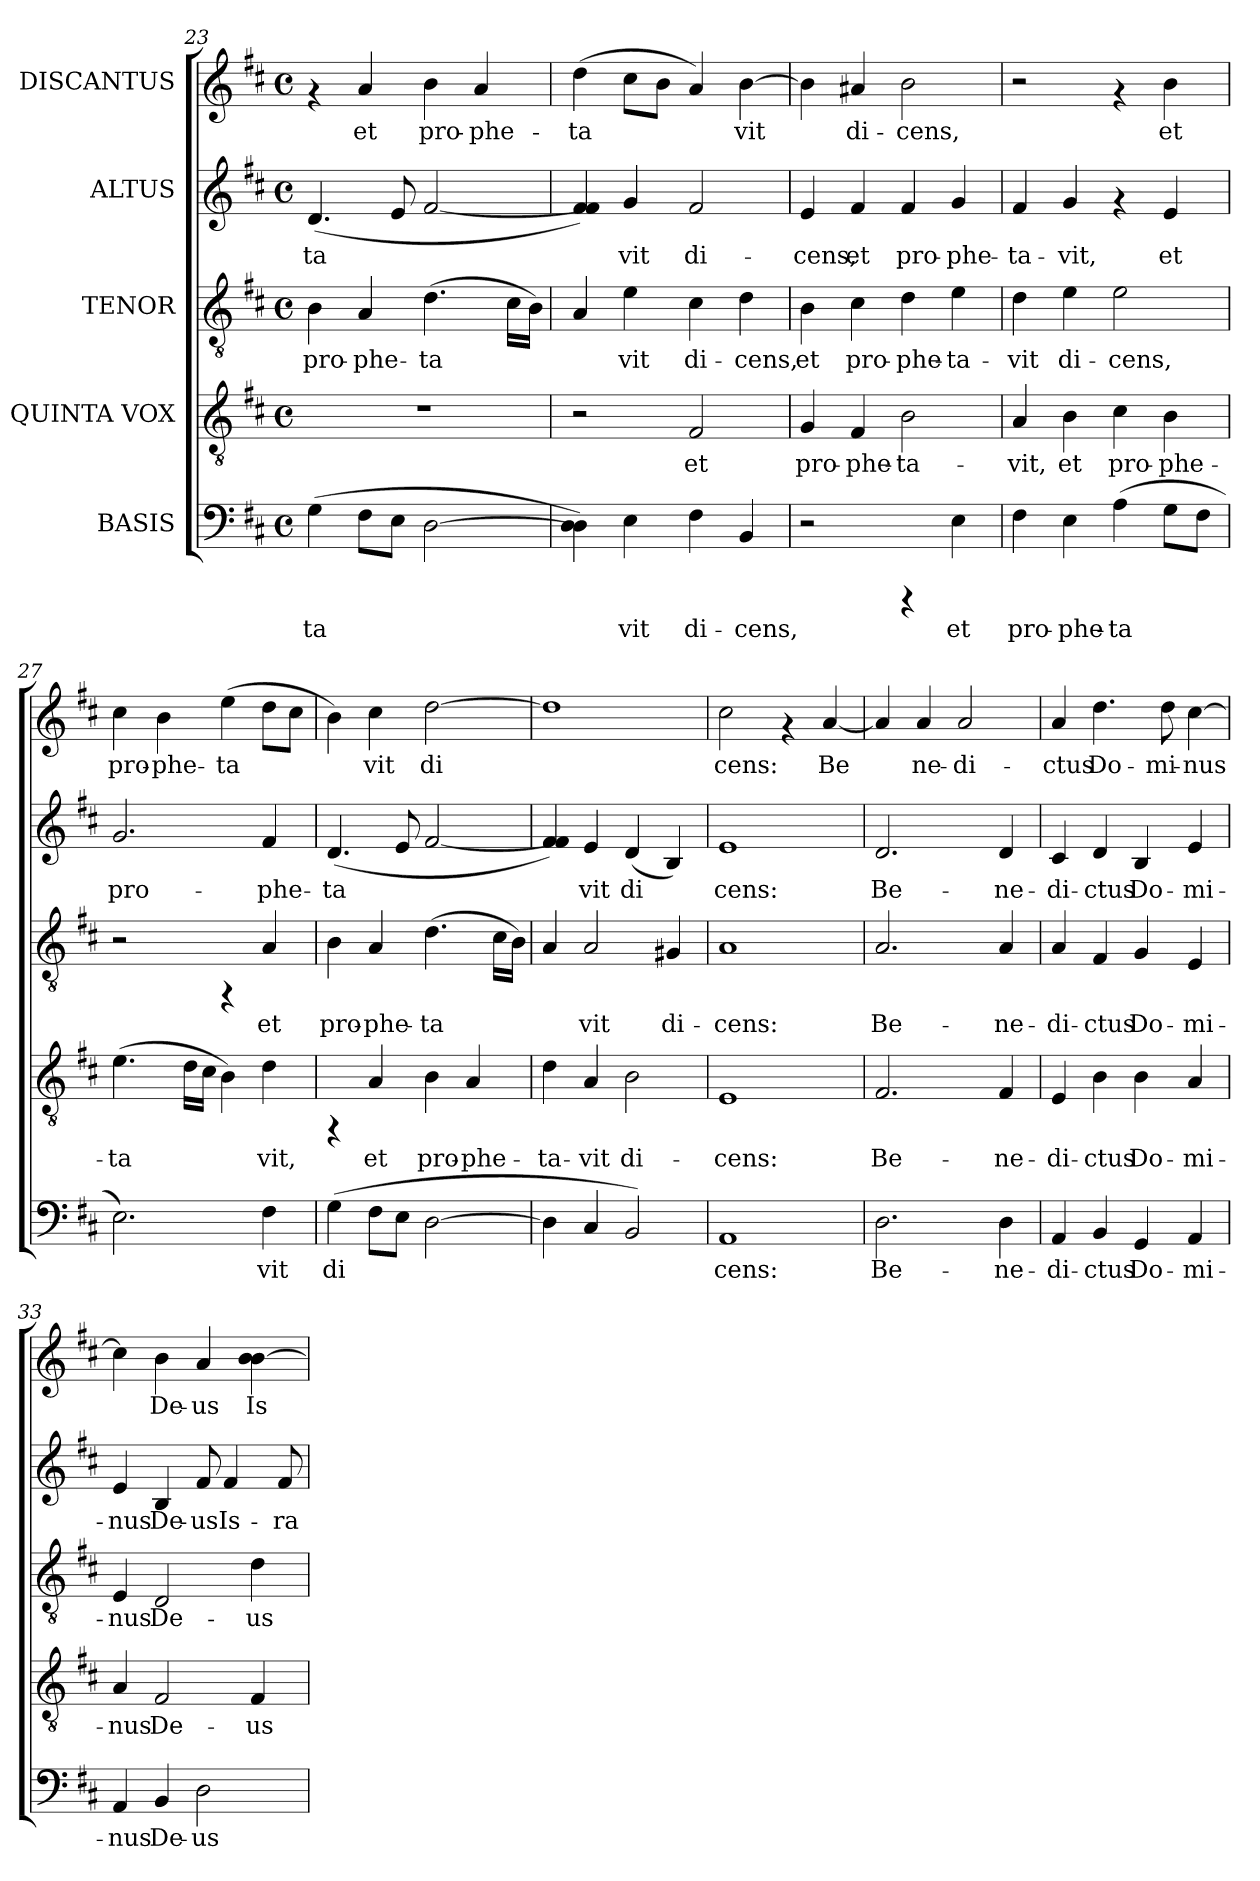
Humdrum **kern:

**kern	**text	**kern	**text	**kern	**text	**kern	**text	**kern	**text
*part5	*part5	*part4	*part4	*part3	*part3	*part2	*part2	*part1	*part1
*staff5	*staff5	*staff4	*staff4	*staff3	*staff3	*staff2	*staff2	*staff1	*staff1
*I"BASIS	*	*I"QUINTA VOX	*	*I"TENOR	*	*I"ALTUS	*	*I"DISCANTUS	*
*clefF4	*	*clefGv2	*	*clefGv2	*	*clefG2	*	*clefG2	*
*k[f#c#]	*	*k[f#c#]	*	*k[f#c#]	*	*k[f#c#]	*	*k[f#c#]	*
*D:	*	*D:	*	*D:	*	*D:	*	*D:	*
*M4/4	*	*M4/4	*	*M4/4	*	*M4/4	*	*M4/4	*
*met(c)	*	*met(c)	*	*met(c)	*	*met(c)	*	*met(c)	*
=23	=23	=23	=23	=23	=23	=23	=23	=23	=23
!	!LO:LY:b:rj	!	!	!	!LO:LY:b:rj	!	!LO:LY:b:cj	!	!
(>4G\	-ta-	1r	.	4B\	pro-	(<4.d/	-ta-	4rf	.
!	!LO:LY:b:rj	!	!	!	!LO:LY:b:rj	!	!	!	!LO:LY:b:cj
8F#\L	--	.	.	4A/	-phe-	.	.	4a/	et
!	!LO:LY:b:rj	!	!	!	!	!	!LO:LY:b:cj	!	!
8E\J	--	.	.	.	.	8e/	--	.	.
!	!LO:LY:b:rj	!	!	!	!LO:LY:b:rj	!	!LO:LY:b:cj	!	!LO:LY:b:cj
[>2D\	--	.	.	(>4.d\	-ta-	[>2f#/	--	4b\	pro-
!	!	!	!	!	!	!	!	!	!LO:LY:b:cj
.	.	.	.	.	.	.	.	4a/	-phe-
!	!	!	!	!	!LO:LY:b:rj	!	!	!	!
.	.	.	.	16c#\L	--	.	.	.	.
!	!	!	!	!	!LO:LY:b:rj	!	!	!	!
.	.	.	.	16B\J)	--	.	.	.	.
!!LO:PB:g=z
=24	=24	=24	=24	=24	=24	=24	=24	=24	=24
!	!LO:LY:b:rj	!	!	!	!LO:LY:b:rj	!	!LO:LY:b:cj	!	!LO:LY:b:cj
4D\ 4D\])	--	2r	.	4A/	--	4f#/ 4f#/])	--	(>4dd\	-ta-
!	!LO:LY:b:rj	!	!	!	!LO:LY:b:rj	!	!LO:LY:b:cj	!	!LO:LY:b:cj
4E\	-vit	.	.	4e\	-vit	4g/	-vit	8cc#\L	--
!	!	!	!	!	!	!	!	!	!LO:LY:b:cj
.	.	.	.	.	.	.	.	8b\J	--
!	!LO:LY:b:rj	!	!LO:LY:b:rj	!	!LO:LY:b:rj	!	!LO:LY:b:cj	!	!LO:LY:b:cj
4F#\	di-	2F#/	et	4c#\	di-	2f#/	di-	4a/)	--
!	!LO:LY:b:rj	!	!	!	!LO:LY:b:rj	!	!	!	!LO:LY:b:cj
4BB/	-cens,	.	.	4d\	-cens,	.	.	[>4b\	-vit
=25	=25	=25	=25	=25	=25	=25	=25	=25	=25
!	!	!	!LO:LY:b:rj	!	!LO:LY:b:rj	!	!LO:LY:b:cj	!	!LO:LY:b:cj
2r	.	4G/	pro-	4B\	et	4e/	-cens,	4b\]	.
!	!	!	!LO:LY:b:rj	!	!LO:LY:b:rj	!	!LO:LY:b:cj	!	!LO:LY:b:cj
.	.	4F#/	-phe-	4c#\	pro-	4f#/	et	4a#X/	di-
!	!	!	!LO:LY:b:rj	!	!LO:LY:b:rj	!	!LO:LY:b:cj	!	!LO:LY:b:cj
4rCCC	.	2B\	-ta-	4d\	-phe-	4f#/	pro-	2b\	-cens,
!	!LO:LY:b:rj	!	!	!	!LO:LY:b:rj	!	!LO:LY:b:cj	!	!
4E\	et	.	.	4e\	-ta-	4g/	-phe-	.	.
=26	=26	=26	=26	=26	=26	=26	=26	=26	=26
!	!LO:LY:b:rj	!	!LO:LY:b:rj	!	!LO:LY:b:rj	!	!LO:LY:b:cj	!	!
4F#\	pro-	4A/	-vit,	4d\	-vit	4f#/	-ta-	2r	.
!	!LO:LY:b:rj	!	!LO:LY:b:rj	!	!LO:LY:b:rj	!	!LO:LY:b:cj	!	!
4E\	-phe-	4B\	et	4e\	di-	4g/	-vit,	.	.
!	!LO:LY:b:rj	!	!LO:LY:b:rj	!	!LO:LY:b:rj	!	!	!	!
(>4A\	-ta-	4c#\	pro-	2e\	-cens,	4rf	.	4rf	.
!	!LO:LY:b:rj	!	!LO:LY:b:rj	!	!	!	!LO:LY:b:cj	!	!LO:LY:b:cj
8G\L	--	4B\	-phe-	.	.	4e/	et	4b\	et
!	!LO:LY:b:rj	!	!	!	!	!	!	!	!
8F#\J	--	.	.	.	.	.	.	.	.
=27	=27	=27	=27	=27	=27	=27	=27	=27	=27
!	!LO:LY:b:rj	!	!LO:LY:b:rj	!	!	!	!LO:LY:b:cj	!	!LO:LY:b:cj
2.E\)	--	(>4.e\	-ta-	2r	.	2.g/	pro-	4cc#\	pro-
!	!	!	!	!	!	!	!	!	!LO:LY:b:cj
.	.	.	.	.	.	.	.	4b\	-phe-
!	!	!	!LO:LY:b:rj	!	!	!	!	!	!
.	.	16d\L	--	.	.	.	.	.	.
!	!	!	!LO:LY:b:rj	!	!	!	!	!	!
.	.	16c#\J	--	.	.	.	.	.	.
!	!	!	!LO:LY:b:rj	!	!	!	!	!	!LO:LY:b:cj
.	.	4B\)	--	4rFF	.	.	.	(>4ee\	-ta-
!	!LO:LY:b:rj	!	!LO:LY:b:rj	!	!LO:LY:b:rj	!	!LO:LY:b:cj	!	!LO:LY:b:cj
4F#\	-vit	4d\	-vit,	4A/	et	4f#/	-phe-	8dd\L	--
!	!	!	!	!	!	!	!	!	!LO:LY:b:cj
.	.	.	.	.	.	.	.	8cc#\J	--
=28	=28	=28	=28	=28	=28	=28	=28	=28	=28
!	!LO:LY:b:rj	!	!	!	!LO:LY:b:rj	!	!LO:LY:b:cj	!	!LO:LY:b:cj
(>4G\	di-	4rFF	.	4B\	pro-	(<4.d/	-ta-	4b\)	--
!	!LO:LY:b:rj	!	!LO:LY:b:rj	!	!LO:LY:b:rj	!	!	!	!LO:LY:b:cj
8F#\L	--	4A/	et	4A/	-phe-	.	.	4cc#\	-vit
!	!LO:LY:b:rj	!	!	!	!	!	!LO:LY:b:cj	!	!
8E\J	--	.	.	.	.	8e/	--	.	.
!	!LO:LY:b:rj	!	!LO:LY:b:rj	!	!LO:LY:b:rj	!	!LO:LY:b:cj	!	!LO:LY:b:cj
[<2D\	--	4B\	pro-	(>4.d\	-ta-	[<2f#/	--	[<2dd\	di-
!	!	!	!LO:LY:b:rj	!	!	!	!	!	!
.	.	4A/	-phe-	.	.	.	.	.	.
!	!	!	!	!	!LO:LY:b:rj	!	!	!	!
.	.	.	.	16c#\L	--	.	.	.	.
!	!	!	!	!	!LO:LY:b:rj	!	!	!	!
.	.	.	.	16B\J)	--	.	.	.	.
!!LO:LB:g=z
=29	=29	=29	=29	=29	=29	=29	=29	=29	=29
!	!LO:LY:b:rj	!	!LO:LY:b:rj	!	!LO:LY:b:rj	!	!LO:LY:b:cj	!	!LO:LY:b:cj
4D\]	--	4d\	-ta-	4A/	--	4f#/ 4f#/])	--	1dd]	--
!	!LO:LY:b:rj	!	!LO:LY:b:rj	!	!LO:LY:b:rj	!	!LO:LY:b:cj	!	!
4C#/	--	4A/	-vit	2A/	-vit	4e/	-vit	.	.
!	!LO:LY:b:rj	!	!LO:LY:b:rj	!	!	!	!LO:LY:b:cj	!	!
2BB/)	--	2B\	di-	.	.	(<4d/	di-	.	.
!	!	!	!	!	!LO:LY:b:rj	!	!LO:LY:b:cj	!	!
.	.	.	.	4G#/	di-	4B/)	--	.	.
=30	=30	=30	=30	=30	=30	=30	=30	=30	=30
!	!LO:LY:b:rj	!	!LO:LY:b:rj	!	!LO:LY:b:rj	!	!LO:LY:b:cj	!	!LO:LY:b:cj
1AA	-cens:	1E	-cens:	1A	-cens:	1e	-cens:	2cc#\	-cens:
.	.	.	.	.	.	.	.	4rf	.
!	!	!	!	!	!	!	!	!	!LO:LY:b:cj
.	.	.	.	.	.	.	.	[<4a/	Be-
=31	=31	=31	=31	=31	=31	=31	=31	=31	=31
!	!LO:LY:b:rj	!	!LO:LY:b:rj	!	!LO:LY:b:rj	!	!LO:LY:b:cj	!	!LO:LY:b:cj
2.D\	Be-	2.F#/	Be-	2.A/	Be-	2.d/	Be-	4a/]	--
!	!	!	!	!	!	!	!	!	!LO:LY:b:cj
.	.	.	.	.	.	.	.	4a/	-ne-
!	!	!	!	!	!	!	!	!	!LO:LY:b:cj
.	.	.	.	.	.	.	.	2a/	-di-
!	!LO:LY:b:rj	!	!LO:LY:b:rj	!	!LO:LY:b:rj	!	!LO:LY:b:cj	!	!
4D\	-ne-	4F#/	-ne-	4A/	-ne-	4d/	-ne-	.	.
=32	=32	=32	=32	=32	=32	=32	=32	=32	=32
!	!LO:LY:b:rj	!	!LO:LY:b:rj	!	!LO:LY:b:rj	!	!LO:LY:b:cj	!	!LO:LY:b:cj
4AA/	-di-	4E/	-di-	4A/	-di-	4c#/	-di-	4a/	-ctus
!	!LO:LY:b:rj	!	!LO:LY:b:rj	!	!LO:LY:b:rj	!	!LO:LY:b:cj	!	!LO:LY:b:cj
4BB/	-ctus	4B\	-ctus	4F#/	-ctus	4d/	-ctus	4.dd\	Do-
!	!LO:LY:b:rj	!	!LO:LY:b:rj	!	!LO:LY:b:rj	!	!LO:LY:b:cj	!	!
4GG/	Do-	4B\	Do-	4G/	Do-	4B/	Do-	.	.
!	!	!	!	!	!	!	!	!	!LO:LY:b:cj
.	.	.	.	.	.	.	.	8dd\	-mi-
!	!LO:LY:b:rj	!	!LO:LY:b:rj	!	!LO:LY:b:rj	!	!LO:LY:b:cj	!	!LO:LY:b:cj
4AA/	-mi-	4A/	-mi-	4E/	-mi-	4e/	-mi-	[>4cc#\	-nus
=33	=33	=33	=33	=33	=33	=33	=33	=33	=33
!	!LO:LY:b:rj	!	!LO:LY:b:rj	!	!LO:LY:b:rj	!	!LO:LY:b:cj	!	!LO:LY:b:cj
4AA/	-nus	4A/	-nus	4E/	-nus	4e/	-nus	4cc#\]	.
!	!LO:LY:b:rj	!	!LO:LY:b:rj	!	!LO:LY:b:rj	!	!LO:LY:b:cj	!	!LO:LY:b:cj
4BB/	De-	2F#/	De-	2D/	De-	4B/	De-	4b\	De-
!	!LO:LY:b:rj	!	!	!	!	!	!LO:LY:b:cj	!	!LO:LY:b:cj
2D\	-us	.	.	.	.	8f#/	-us	4a/	-us
!	!	!	!	!	!	!	!LO:LY:b:cj	!	!
.	.	.	.	.	.	4f#/	Is-	.	.
!	!	!	!LO:LY:b:rj	!	!LO:LY:b:rj	!	!	!	!LO:LY:b:cj
.	.	4F#/	-us	4d\	-us	.	.	4b\ [>4b\	Is-
!	!	!	!	!	!	!	!LO:LY:b:cj	!	!
.	.	.	.	.	.	8f#/	-ra-	.	.
=	=	=	=	=	=	=	=	=	=
*-	*-	*-	*-	*-	*-	*-	*-	*-	*-
